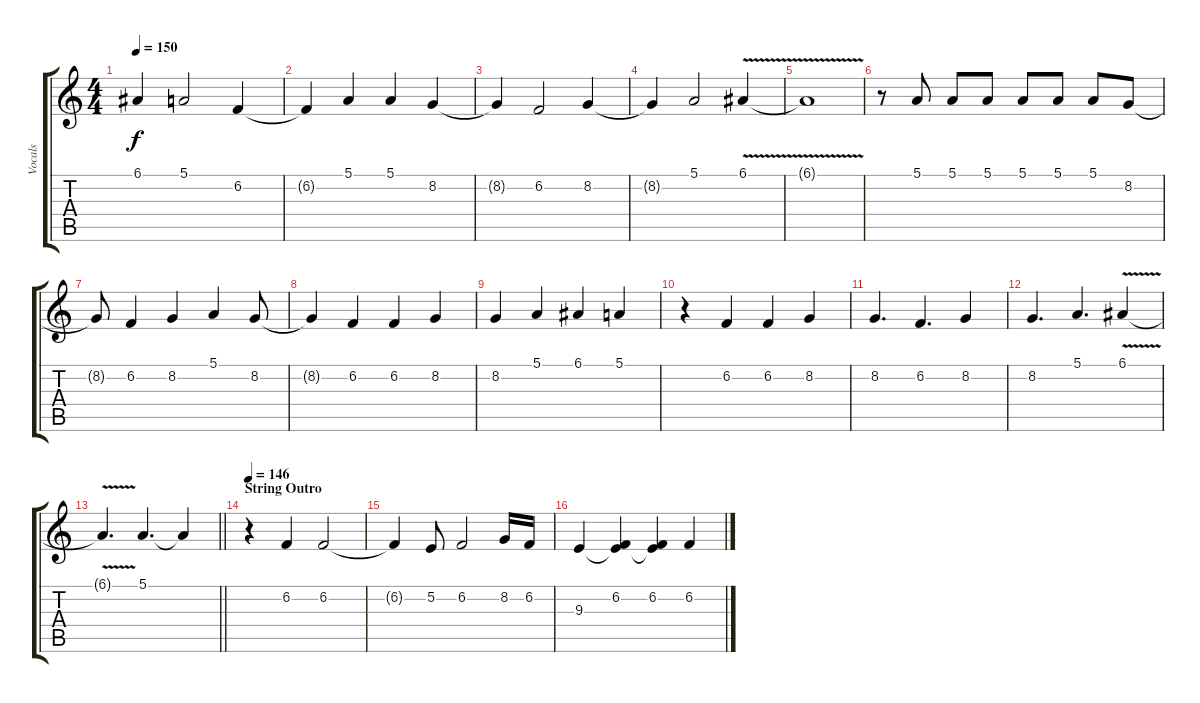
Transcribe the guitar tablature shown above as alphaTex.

\track ("Vocals" "Vocals") {instrument clarinet}
\staff {score tabs}
\tuning (E4 B3 G3 D3 A2 D2) {hide}
\ts (4 4)
\tempo 150
\clef g2
\ks c
6.1{t}.4{dy f} 5.1.2 6.2.4 |
6.2{t}.4 5.1.4 5.1.4 8.2.4 |
8.2{t}.4 6.2.2 8.2.4 |
8.2{t}.4 5.1.2 6.1{v}.4 |
6.1{t}.1 |
r.8 5.1.8 5.1.8 5.1.8 5.1.8 5.1.8 5.1.8 8.2.8 |
8.2{t}.8 6.2.4 8.2.4 5.1.4 8.2.8 |
8.2{t}.4 6.2.4 6.2.4 8.2.4 |
8.2.4 5.1.4 6.1.4 5.1.4 |
r.4 6.2.4 6.2.4 8.2.4 |
8.2.4{d} 6.2.4{d} 8.2.4 |
8.2.4{d} 5.1.4{d} 6.1{v}.4 |
\barLineRight lightlight
6.1{t}.4{d} 5.1.4{d} 5.1{t}.4 |
\section ("" "String Outro")
\tempo 146
r.4 6.2.4 6.2.2 |
6.2{t}.4 5.2.8 6.2.2 8.2.16 6.2.16 |
9.3.4 (6.2 9.3{t}).4 (6.2 9.3{t}).4 6.2.4
